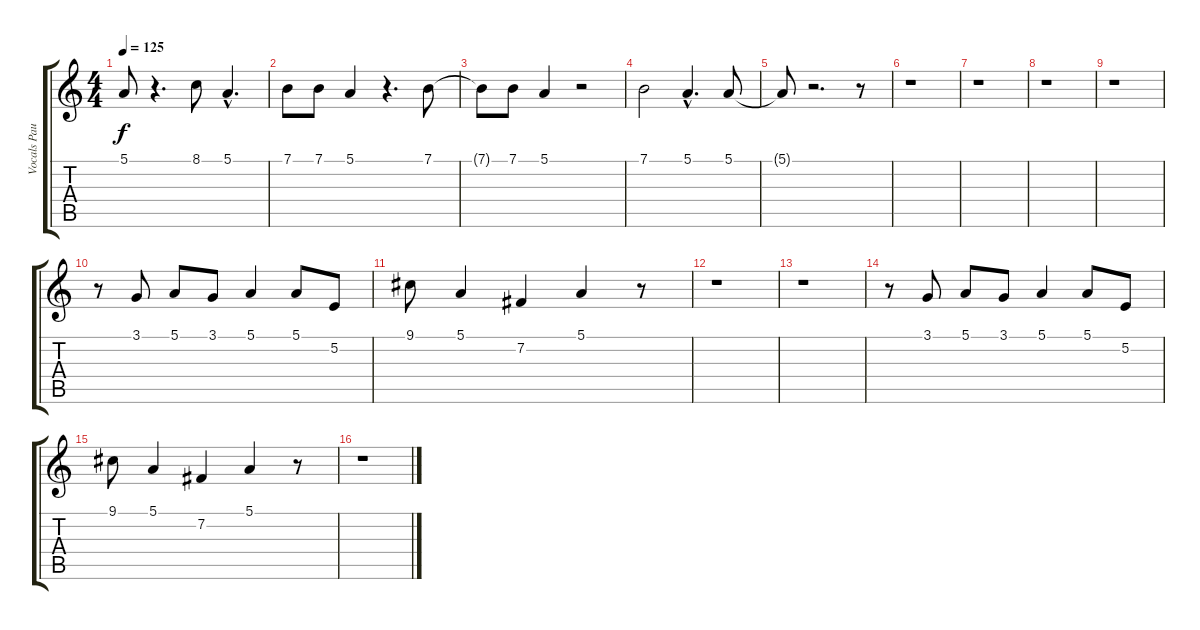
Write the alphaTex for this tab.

\track ("Vocals Paul" "Vocals Pau") {instrument lead2sawtooth}
\staff {score tabs}
\tuning (E4 B3 G3 D3 A2 E2) {hide}
\ts (4 4)
\tempo 125
\clef g2
\ks c
5.1{t}.8{dy f} r.4{d} 8.1.8 5.1{hac}.4{d} |
7.1.8 7.1.8 5.1.4 r.4{d} 7.1.8 |
7.1{t}.8 7.1.8 5.1.4 r.2 |
7.1.2 5.1{hac}.4{d} 5.1.8 |
5.1{t}.8 r.2{d} r.8 |
r.1 |
r.1 |
r.1 |
r.1 |
r.8 3.1.8 5.1.8 3.1.8 5.1.4 5.1.8 5.2.8 |
9.1.8 5.1.4 7.2.4 5.1.4 r.8 |
r.1 |
r.1 |
r.8 3.1.8 5.1.8 3.1.8 5.1.4 5.1.8 5.2.8 |
9.1.8 5.1.4 7.2.4 5.1.4 r.8 |
r.1
